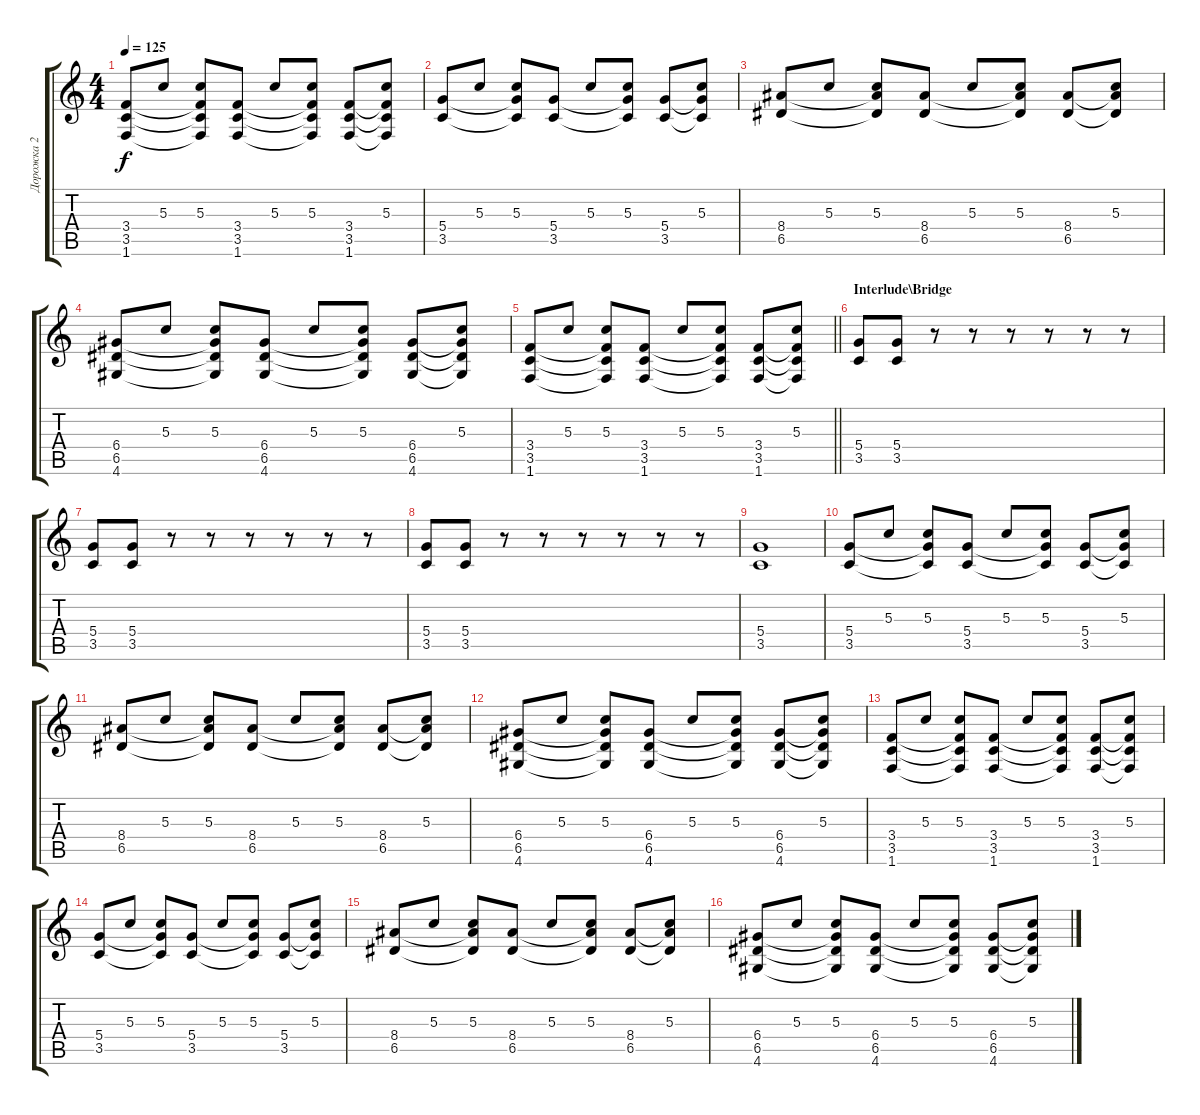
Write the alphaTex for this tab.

\track ("Дорожка 2" "Дорожка 2") {instrument acousticguitarsteel}
\staff {score tabs}
\tuning (E4 B3 G3 D3 A2 E2) {hide}
\ts (4 4)
\tempo 125
\clef g2
\ks c
(3.4 3.5 1.6).8{dy f} 5.3.8 (5.3 3.4{t} 3.5{t} 1.6{t}).8 (3.4 3.5 1.6).8 5.3.8 (5.3 3.4{t} 3.5{t} 1.6{t}).8 (3.4 3.5 1.6).8 (5.3 3.4{t} 3.5{t} 1.6{t}).8 |
(5.4 3.5).8 5.3.8 (5.3 5.4{t} 3.5{t}).8 (5.4 3.5).8 5.3.8 (5.3 5.4{t} 3.5{t}).8 (5.4 3.5).8 (5.3 5.4{t} 3.5{t}).8 |
(8.4 6.5).8 5.3.8 (5.3 8.4{t} 6.5{t}).8 (8.4 6.5).8 5.3.8 (5.3 8.4{t} 6.5{t}).8 (8.4 6.5).8 (5.3 8.4{t} 6.5{t}).8 |
(6.4 6.5 4.6).8 5.3.8 (5.3 6.4{t} 6.5{t} 4.6{t}).8 (6.4 6.5 4.6).8 5.3.8 (5.3 6.4{t} 6.5{t} 4.6{t}).8 (6.4 6.5 4.6).8 (5.3 6.4{t} 6.5{t} 4.6{t}).8 |
\barLineRight lightlight
(3.4 3.5 1.6).8 5.3.8 (5.3 3.4{t} 3.5{t} 1.6{t}).8 (3.4 3.5 1.6).8 5.3.8 (5.3 3.4{t} 3.5{t} 1.6{t}).8 (3.4 3.5 1.6).8 (5.3 3.4{t} 3.5{t} 1.6{t}).8 |
\section ("" "Interlude\\Bridge")
(5.4 3.5).8 (5.4 3.5).8 r.8 r.8 r.8 r.8 r.8 r.8 |
(5.4 3.5).8 (5.4 3.5).8 r.8 r.8 r.8 r.8 r.8 r.8 |
(5.4 3.5).8 (5.4 3.5).8 r.8 r.8 r.8 r.8 r.8 r.8 |
(5.4 3.5).1 |
(5.4 3.5).8 5.3.8 (5.3 5.4{t} 3.5{t}).8 (5.4 3.5).8 5.3.8 (5.3 5.4{t} 3.5{t}).8 (5.4 3.5).8 (5.3 5.4{t} 3.5{t}).8 |
(8.4 6.5).8 5.3.8 (5.3 8.4{t} 6.5{t}).8 (8.4 6.5).8 5.3.8 (5.3 8.4{t} 6.5{t}).8 (8.4 6.5).8 (5.3 8.4{t} 6.5{t}).8 |
(6.4 6.5 4.6).8 5.3.8 (5.3 6.4{t} 6.5{t} 4.6{t}).8 (6.4 6.5 4.6).8 5.3.8 (5.3 6.4{t} 6.5{t} 4.6{t}).8 (6.4 6.5 4.6).8 (5.3 6.4{t} 6.5{t} 4.6{t}).8 |
(3.4 3.5 1.6).8 5.3.8 (5.3 3.4{t} 3.5{t} 1.6{t}).8 (3.4 3.5 1.6).8 5.3.8 (5.3 3.4{t} 3.5{t} 1.6{t}).8 (3.4 3.5 1.6).8 (5.3 3.4{t} 3.5{t} 1.6{t}).8 |
(5.4 3.5).8 5.3.8 (5.3 5.4{t} 3.5{t}).8 (5.4 3.5).8 5.3.8 (5.3 5.4{t} 3.5{t}).8 (5.4 3.5).8 (5.3 5.4{t} 3.5{t}).8 |
(8.4 6.5).8 5.3.8 (5.3 8.4{t} 6.5{t}).8 (8.4 6.5).8 5.3.8 (5.3 8.4{t} 6.5{t}).8 (8.4 6.5).8 (5.3 8.4{t} 6.5{t}).8 |
(6.4 6.5 4.6).8 5.3.8 (5.3 6.4{t} 6.5{t} 4.6{t}).8 (6.4 6.5 4.6).8 5.3.8 (5.3 6.4{t} 6.5{t} 4.6{t}).8 (6.4 6.5 4.6).8 (5.3 6.4{t} 6.5{t} 4.6{t}).8
